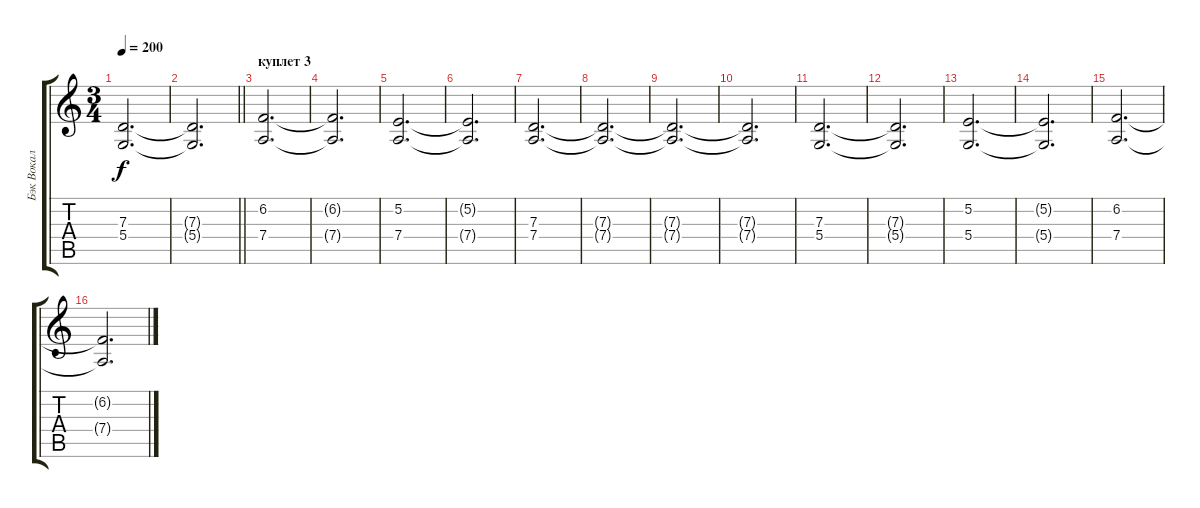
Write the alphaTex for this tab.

\track ("Бэк Вокал" "Бэк Вокал") {instrument clarinet}
\staff {score tabs}
\tuning (E4 B3 G3 D3 A2 E2) {hide}
\ts (3 4)
\tempo 200
\clef g2
\ks c
(7.3{t} 5.4{t}).2{d dy f} |
\barLineRight lightlight
(7.3{t} 5.4{t}).2{d} |
\section ("" "куплет 3")
(6.2 7.4).2{d} |
(6.2{t} 7.4{t}).2{d} |
(5.2 7.4).2{d} |
(5.2{t} 7.4{t}).2{d} |
(7.3 7.4).2{d} |
(7.3{t} 7.4{t}).2{d} |
(7.3{t} 7.4{t}).2{d} |
(7.3{t} 7.4{t}).2{d} |
(7.3 5.4).2{d} |
(7.3{t} 5.4{t}).2{d} |
(5.2 5.4).2{d} |
(5.2{t} 5.4{t}).2{d} |
(6.2 7.4).2{d} |
(6.2{t} 7.4{t}).2{d}
